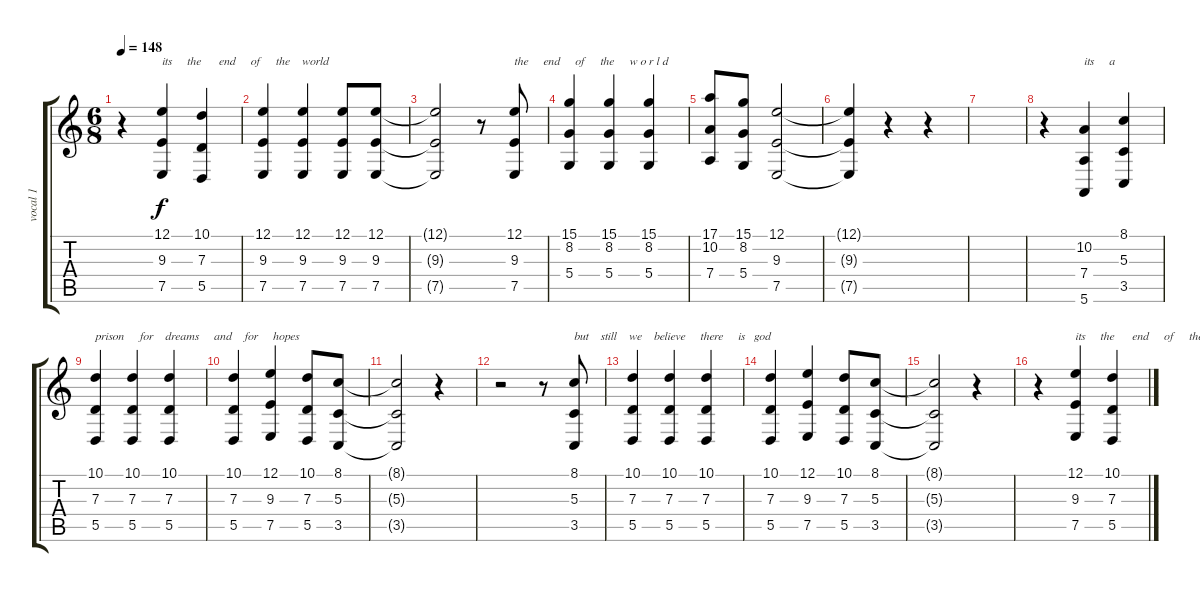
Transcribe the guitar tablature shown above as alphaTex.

\track ("vocal 1 " "vocal 1 ") {instrument lead6voice}
\staff {score tabs}
\tuning (E4 B3 G3 D3 A2 E2) {hide}
\ts (6 8)
\tempo 148
\clef g2
\ks c
r.4{dy f} (12.1 9.3 7.5).4{txt "its     the      end     of     the    world"} (10.1 7.3 5.5).4 |
(12.1 9.3 7.5).4 (12.1 9.3 7.5).4 (12.1 9.3 7.5).8 (12.1 9.3 7.5).8 |
(12.1{t} 9.3{t} 7.5{t}).2 r.8 (12.1 9.3 7.5).8{txt "the     end     of     the     w o r l d "} |
(15.1 8.2 5.4).4 (15.1 8.2 5.4).4 (15.1 8.2 5.4).4 |
(17.1 10.2 7.4).8 (15.1 8.2 5.4).8 (12.1 9.3 7.5).2 |
(12.1{t} 9.3{t} 7.5{t}).4 r.4 r.4 |
|
r.4 (10.2 7.4 5.6).4{txt "its     a"} (8.1 5.3 3.5).4 |
(10.1 7.3 5.5).4{txt "prison     for    dreams     and    for     hopes"} (10.1 7.3 5.5).4 (10.1 7.3 5.5).4 |
(10.1 7.3 5.5).4 (12.1 9.3 7.5).4 (10.1 7.3 5.5).8 (8.1 5.3 3.5).8 |
(8.1{t} 5.3{t} 3.5{t}).2 r.4 |
r.2 r.8 (8.1 5.3 3.5).8{txt "but    still    we    believe     there     is   god"} |
(10.1 7.3 5.5).4 (10.1 7.3 5.5).4 (10.1 7.3 5.5).4 |
(10.1 7.3 5.5).4 (12.1 9.3 7.5).4 (10.1 7.3 5.5).8 (8.1 5.3 3.5).8 |
(8.1{t} 5.3{t} 3.5{t}).2 r.4 |
r.4 (12.1 9.3 7.5).4{txt "its     the      end     of     the    world"} (10.1 7.3 5.5).4
